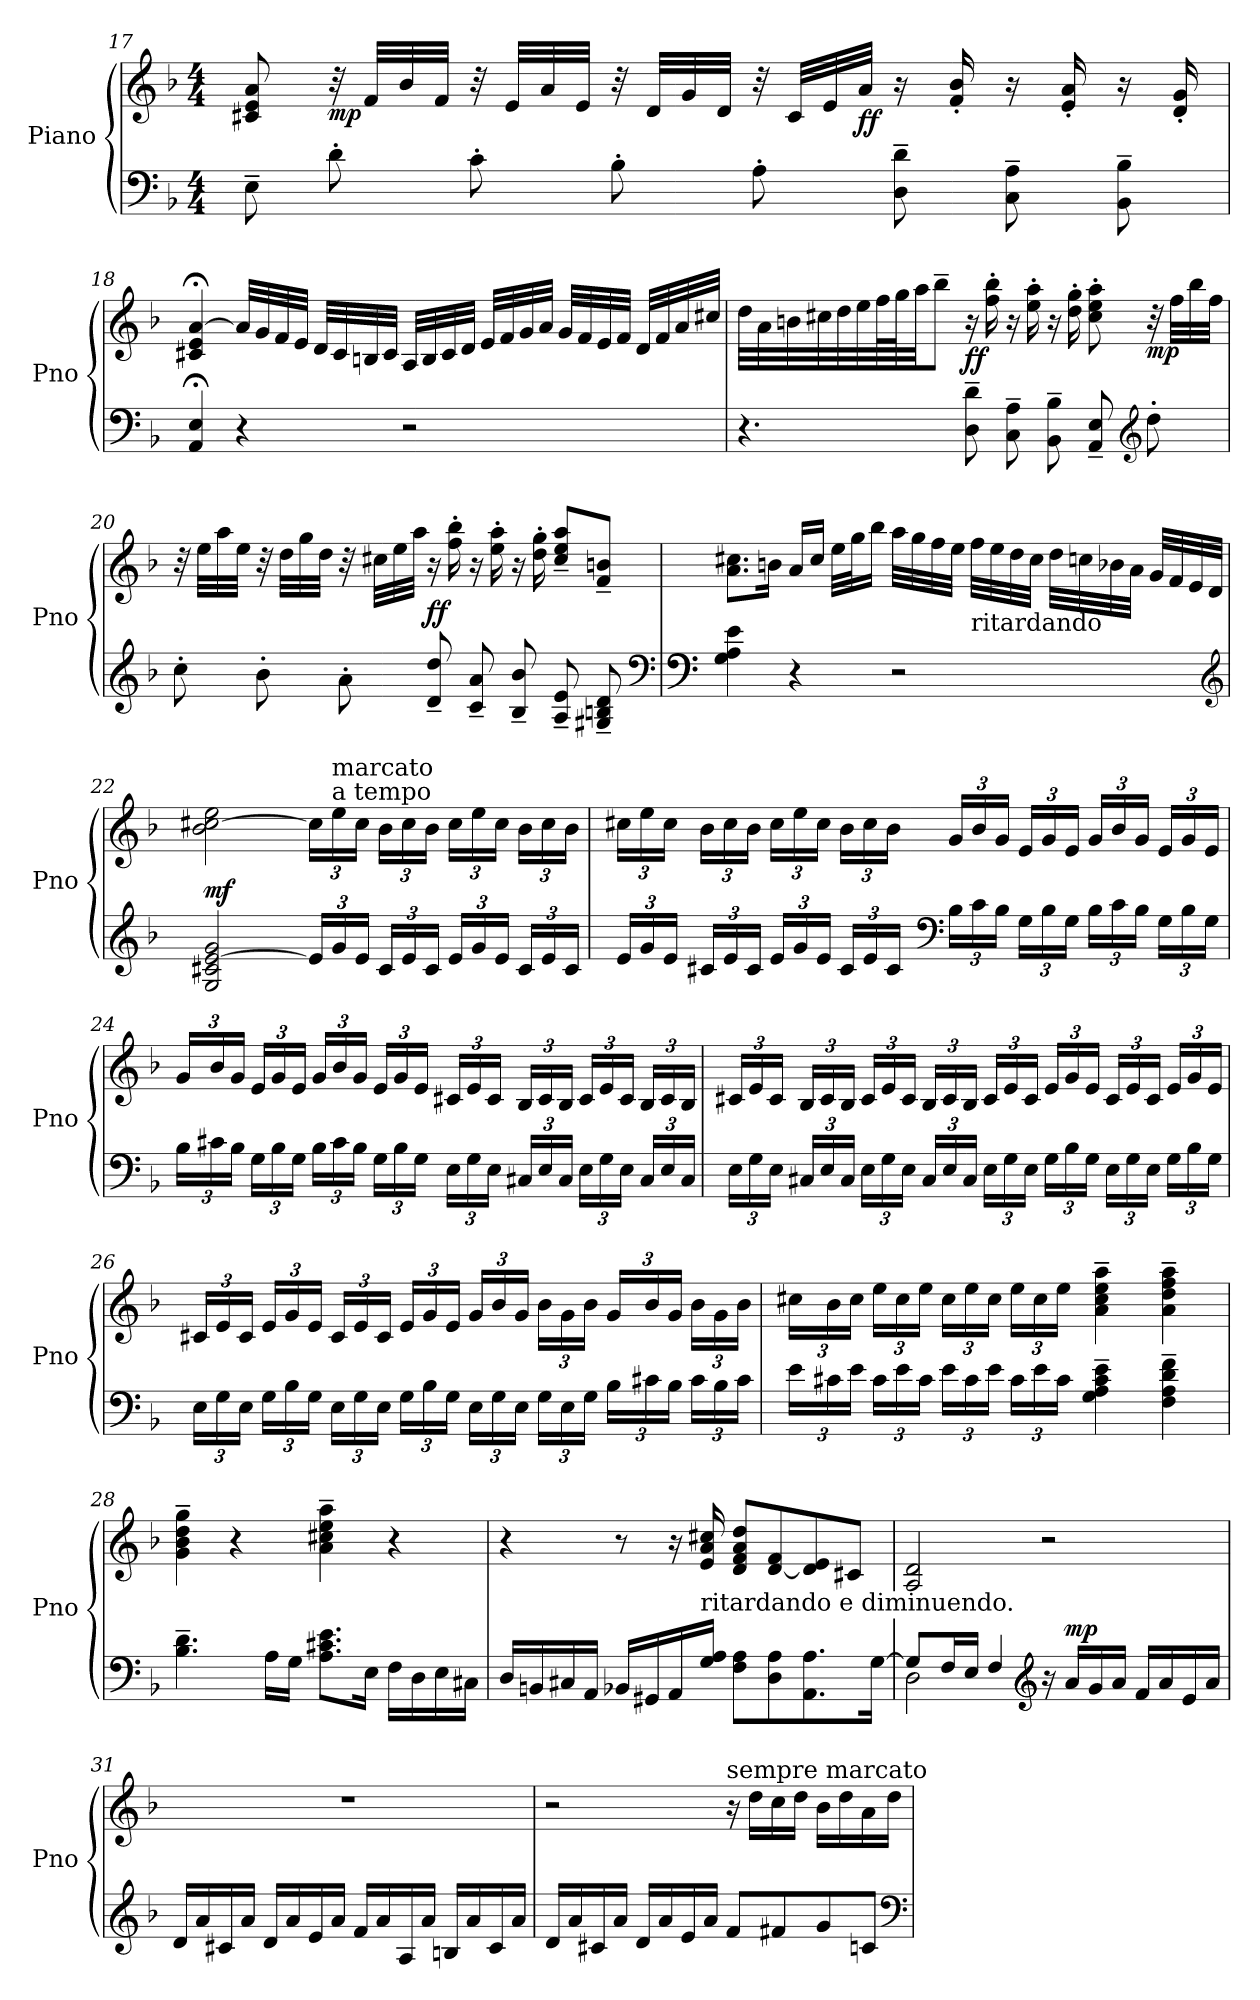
**kern	**kern	**dynam
*part1	*part1	*part1
*staff2	*staff1	*staff1/2
*I"Piano	*	*
*I'Pno	*	*
!!LO:LB:g=z
*clefF4	*clefG2	*
*k[b-]	*k[b-]	*
*F:	*F:	*
*M4/4	*M4/4	*
=17	=17	=17
8E~\	8c#X/ 8e/ 8a/	.
!	!	!LO:DY:b
8d'\	32r	mp
.	32f/LLL	.
.	32b-/	.
.	32f/JJJ	.
8c'\	32r	.
.	32e/LLL	.
.	32a/	.
.	32e/JJJ	.
8B-'\	32r	.
.	32d/LLL	.
.	32g/	.
.	32d/JJJ	.
8A'\	32r	.
.	32c#/LLL	.
.	32e/	.
!	!	!LO:DY:b
.	32a/JJJ	ff
8D\~ 8d\~	16r	.
.	16f/' 16b-/'	.
8C\~ 8A\~	16r	.
.	16e/' 16a/'	.
8BB-\~ 8B-\~	16r	.
.	16d/' 16g/'	.
!!LO:LB:g=z
=18	=18	=18
4AA/; 4E/;	4c#X/;< 4e/;< [4a/;<	.
4r	32a/LLL]	.
.	32g/	.
.	32f/	.
.	32e/JJJ	.
.	32d/LLL	.
.	32c#/	.
.	32Bn/	.
.	32c#/JJJ	.
2r	32A/LLL	.
.	32B/	.
.	32c#/	.
.	32d/JJJ	.
.	32e/LLL	.
.	32f/	.
.	32g/	.
.	32a/JJJ	.
.	32g/LLL	.
.	32f/	.
.	32e/	.
.	32f/JJJ	.
.	32d/LLL	.
.	32f/	.
.	32a/	.
.	32cc#X/JJJ	.
!!LO:LB:g=z
=19	=19	=19
4.r	32dd\LLL	.
.	32a\	.
.	32bn\	.
.	32cc#X\	.
.	32dd\	.
.	32ee\	.
.	64ff\L	.
.	64gg\J	.
.	32aa\JJ	.
.	8bb-~\J	.
!	!	!LO:DY:b
8D\~ 8d\~	16r	ff
.	16ff\' 16bb-\'	.
8C\~ 8A\~	16r	.
.	16ee\' 16aa\'	.
8BB-\~ 8B-\~	16r	.
.	16dd\' 16gg\'	.
8AA/~ 8E/~	8cc#\' 8ee\' 8aa\'	.
*clefG2	*	*
!	!	!LO:DY:b
8dd'\	32r	mp
.	32ff\LLL	.
.	32bb-\	.
.	32ff\JJJ	.
!!LO:PB:g=z
=20	=20	=20
8cc'\	32r	.
.	32ee\LLL	.
.	32aa\	.
.	32ee\JJJ	.
8b-'\	32r	.
.	32dd\LLL	.
.	32gg\	.
.	32dd\JJJ	.
8a'\	32r	.
.	32cc#X\LLL	.
.	32ee\	.
.	32aa\JJJ	.
!	!	!LO:DY:b
8d/~ 8dd/~	16r	ff
.	16ff\' 16bb-\'	.
8c/~ 8a/~	16r	.
.	16ee\' 16aa\'	.
8B-/~ 8b-/~	16r	.
.	16dd\' 16gg\'	.
8A/~ 8e/~	8cc#/~ 8ee/~ 8aa/~L	.
8G#X/~ 8Bn/~ 8d/~	8f/~ 8bn/~J	.
*clefF4	*	*
!!LO:LB:g=z
=21	=21	=21
*clefF4	*	*
4G\ 4A\ 4e\	8.a\ 8.cc#X\L	.
.	16bn\Jk	.
4r	16a/LL	.
.	16cc#/JJ	.
.	32ee\LLL	.
.	32gg\J	.
.	16bb-\JJ	.
2r	32aa\LLL	.
.	32gg\	.
.	32ff\	.
.	32ee\JJJ	.
!	!LO:TX:b:t=ritardando	!
.	32ff\LLL	.
.	32ee\	.
.	32dd\	.
.	32cc#\JJJ	.
.	32dd\LLL	.
.	32ccn\	.
.	32b-X\	.
.	32a\JJJ	.
.	32g/LLL	.
.	32f/	.
.	32e/	.
.	32d/JJJ	.
*clefG2	*	*
=22	=22	=22
!	!	!LO:DY:a=2
2G/ 2c#X/ [2e/ 2g/	2b-\ [2cc#X\ 2ee\	mf
*Xbrackettup	*Xbrackettup	*
24e/LL]	24cc#\LL]	.
!	!LO:TX:a:t=a tempo	!
!	!LO:TX:a:t=marcato	!
24g/	24ee\	.
24e/JJ	24cc#\JJ	.
24c#/LL	24b-\LL	.
24e/	24cc#\	.
24c#/JJ	24b-\JJ	.
24e/LL	24cc#\LL	.
24g/	24ee\	.
24e/JJ	24cc#\JJ	.
24c#/LL	24b-\LL	.
24e/	24cc#\	.
24c#/JJ	24b-\JJ	.
!!LO:LB:g=z
=23	=23	=23
24e/LL	24cc#X\LL	.
24g/	24ee\	.
24e/JJ	24cc#\JJ	.
24c#X/LL	24b-\LL	.
24e/	24cc#\	.
24c#/JJ	24b-\JJ	.
24e/LL	24cc#\LL	.
24g/	24ee\	.
24e/JJ	24cc#\JJ	.
24c#/LL	24b-\LL	.
24e/	24cc#\	.
24c#/JJ	24b-\JJ	.
*clefF4	*	*
24B-\LL	24g/LL	.
24c#\	24b-/	.
24B-\JJ	24g/JJ	.
24G\LL	24e/LL	.
24B-\	24g/	.
24G\JJ	24e/JJ	.
24B-\LL	24g/LL	.
24c#\	24b-/	.
24B-\JJ	24g/JJ	.
24G\LL	24e/LL	.
24B-\	24g/	.
24G\JJ	24e/JJ	.
!!LO:LB:g=z
=24	=24	=24
24B-\LL	24g/LL	.
24c#X\	24b-/	.
24B-\JJ	24g/JJ	.
24G\LL	24e/LL	.
24B-\	24g/	.
24G\JJ	24e/JJ	.
24B-\LL	24g/LL	.
24c#\	24b-/	.
24B-\JJ	24g/JJ	.
24G\LL	24e/LL	.
24B-\	24g/	.
24G\JJ	24e/JJ	.
24E\LL	24c#X/LL	.
24G\	24e/	.
24E\JJ	24c#/JJ	.
24C#X/LL	24B-/LL	.
24E/	24c#/	.
24C#/JJ	24B-/JJ	.
24E\LL	24c#/LL	.
24G\	24e/	.
24E\JJ	24c#/JJ	.
24C#/LL	24B-/LL	.
24E/	24c#/	.
24C#/JJ	24B-/JJ	.
!!LO:LB:g=z
=25	=25	=25
24E\LL	24c#X/LL	.
24G\	24e/	.
24E\JJ	24c#/JJ	.
24C#X/LL	24B-/LL	.
24E/	24c#/	.
24C#/JJ	24B-/JJ	.
24E\LL	24c#/LL	.
24G\	24e/	.
24E\JJ	24c#/JJ	.
24C#/LL	24B-/LL	.
24E/	24c#/	.
24C#/JJ	24B-/JJ	.
24E\LL	24c#/LL	.
24G\	24e/	.
24E\JJ	24c#/JJ	.
24G\LL	24e/LL	.
24B-\	24g/	.
24G\JJ	24e/JJ	.
24E\LL	24c#/LL	.
24G\	24e/	.
24E\JJ	24c#/JJ	.
24G\LL	24e/LL	.
24B-\	24g/	.
24G\JJ	24e/JJ	.
!!LO:LB:g=z
=26	=26	=26
24E\LL	24c#X/LL	.
24G\	24e/	.
24E\JJ	24c#/JJ	.
24G\LL	24e/LL	.
24B-\	24g/	.
24G\JJ	24e/JJ	.
24E\LL	24c#/LL	.
24G\	24e/	.
24E\JJ	24c#/JJ	.
24G\LL	24e/LL	.
24B-\	24g/	.
24G\JJ	24e/JJ	.
24E\LL	24g/LL	.
24G\	24b-/	.
24E\JJ	24g/JJ	.
24G\LL	24b-\LL	.
24E\	24g\	.
24G\JJ	24b-\JJ	.
24B-\LL	24g/LL	.
24c#X\	24b-/	.
24B-\JJ	24g/JJ	.
24c#\LL	24b-\LL	.
24B-\	24g\	.
24c#\JJ	24b-\JJ	.
=27	=27	=27
24e\LL	24cc#X\LL	.
24c#X\	24b-\	.
24e\JJ	24cc#\JJ	.
24c#\LL	24ee\LL	.
24e\	24cc#\	.
24c#\JJ	24ee\JJ	.
24e\LL	24cc#\LL	.
24c#\	24ee\	.
24e\JJ	24cc#\JJ	.
24c#\LL	24ee\LL	.
24e\	24cc#\	.
24c#\JJ	24ee\JJ	.
4G\~ 4A\~ 4c#\~ 4e\~	4a\~ 4cc#\~ 4ee\~ 4aa\~	.
4F\~ 4A\~ 4d\~ 4f\~	4a\~ 4dd\~ 4ff\~ 4aa\~	.
!!LO:PB:g=z
=28	=28	=28
4.B-\~ 4.d\~	4g\~ 4b-\~ 4dd\~ 4gg\~	.
.	4r	.
16A\LL	.	.
16G\JJ	.	.
8.A\ 8.c#X\ 8.e\L	4a\~ 4cc#X\~ 4ee\~ 4aa\~	.
16E\Jk	.	.
16F\LL	4r	.
16D\	.	.
16E\	.	.
16C#X\JJ	.	.
=29	=29	=29
16D/LL	4r	.
16BBn/	.	.
16C#X/	.	.
16AA/JJ	.	.
16BB-X/LL	8r	.
16GG#X/	.	.
16AA/	16r	.
!	!LO:TX:b:t=ritardando e diminuendo.	!
16G/ 16A/JJ	16e/ 16a/ 16cc#X/	.
8F\ 8A\L	8d/ 8f/ 8a/ 8dd/L	.
8D\ 8A\	[8d/ 8f/	.
8.AA\ 8.A\	8d/] 8e/	.
.	8c#X/J	.
[16G\Jk	.	.
=30	=30	=30
*^	*	*
8G/L]	2D\	2A/ 2d/	.
16F/L	.	.	.
16E/JJ	.	.	.
4F/	.	.	.
*clefG2	*	*	*
16r	2rDyy	2r	.
!	!	!	!LO:DY:a=2
16a/LL	.	.	mp
16g/	.	.	.
16a/JJ	.	.	.
16f/LL	.	.	.
16a/	.	.	.
16e/	.	.	.
16a/JJ	.	.	.
*v	*v	*	*
!!LO:LB:g=z
=31	=31	=31
16d/LL	1r	.
16a/	.	.
16c#X/	.	.
16a/JJ	.	.
16d/LL	.	.
16a/	.	.
16e/	.	.
16a/JJ	.	.
16f/LL	.	.
16a/	.	.
16A/	.	.
16a/JJ	.	.
16Bn/LL	.	.
16a/	.	.
16c#/	.	.
16a/JJ	.	.
=32	=32	=32
16d/LL	2r	.
16a/	.	.
16c#X/	.	.
16a/JJ	.	.
16d/LL	.	.
16a/	.	.
16e/	.	.
16a/JJ	.	.
!	!LO:TX:a:t=sempre marcato	!
8f/L	16r	.
.	16dd\LL	.
8f#X/	16cc\	.
.	16dd\JJ	.
8g/	16b-\LL	.
.	16dd\	.
8cn/J	16a\	.
.	16dd\JJ	.
*clefF4	*	*
=	=	=
*-	*-	*-
